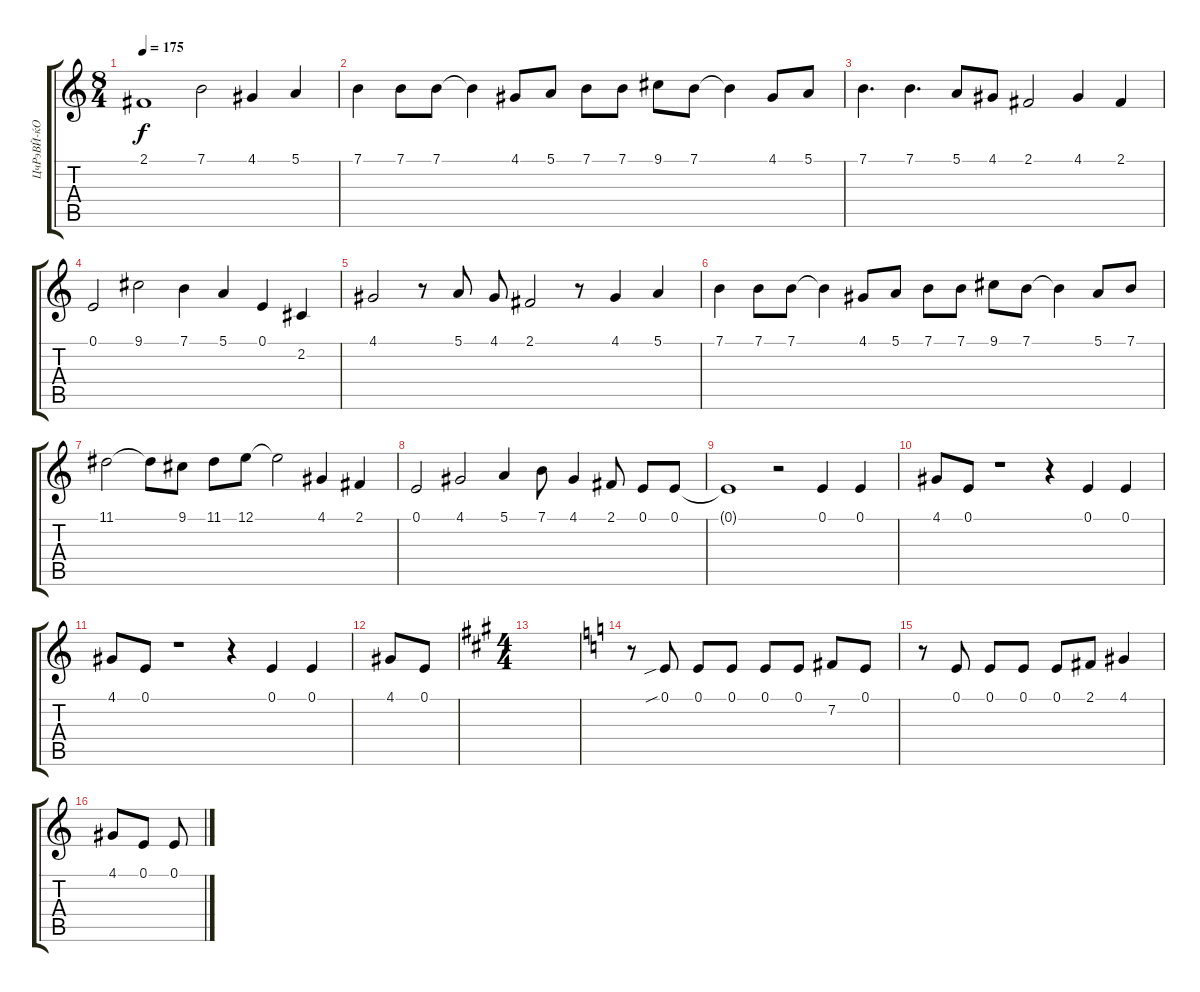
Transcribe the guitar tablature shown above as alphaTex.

\track ("ЦчРэВЙ-ќО" "ЦчРэВЙ-ќО") {instrument vibraphone}
\staff {score tabs}
\tuning (E4 B3 G3 D3 A2 E2) {hide}
\ts (8 4)
\tempo 175
\clef g2
\ks c
2.1{t}.1{dy f} 7.1.2 4.1.4 5.1.4 |
7.1.4 7.1.8 7.1.8 7.1{t}.4 4.1.8 5.1.8 7.1.8 7.1.8 9.1.8 7.1.8 7.1{t}.4 4.1.8 5.1.8 |
7.1.4{d} 7.1.4{d} 5.1.8 4.1.8 2.1.2 4.1.4 2.1.4 |
0.1.2 9.1.2 7.1.4 5.1.4 0.1.4 2.2.4 |
4.1.2 r.8 5.1.8 4.1.8 2.1.2 r.8 4.1.4 5.1.4 |
7.1.4 7.1.8 7.1.8 7.1{t}.4 4.1.8 5.1.8 7.1.8 7.1.8 9.1.8 7.1.8 7.1{t}.4 5.1.8 7.1.8 |
11.1.2 11.1{t}.8 9.1.8 11.1.8 12.1.8 12.1{t}.2 4.1.4 2.1.4 |
0.1.2 4.1.2 5.1.4 7.1.8 4.1.4 2.1.8 0.1.8 0.1.8 |
0.1{t}.1 r.2 0.1.4 0.1.4 |
4.1.8 0.1.8 r.1 r.4 0.1.4 0.1.4 |
4.1.8 0.1.8 r.1 r.4 0.1.4 0.1.4 |
4.1.8 0.1.8 |
\ts (4 4)
\ks a
|
\ks c
r.8 0.1{sib}.8 0.1.8 0.1.8 0.1.8 0.1.8 7.2.8 0.1.8 |
r.8 0.1.8 0.1.8 0.1.8 0.1.8 2.1.8 4.1.4 |
4.1.8 0.1.8 0.1.8
